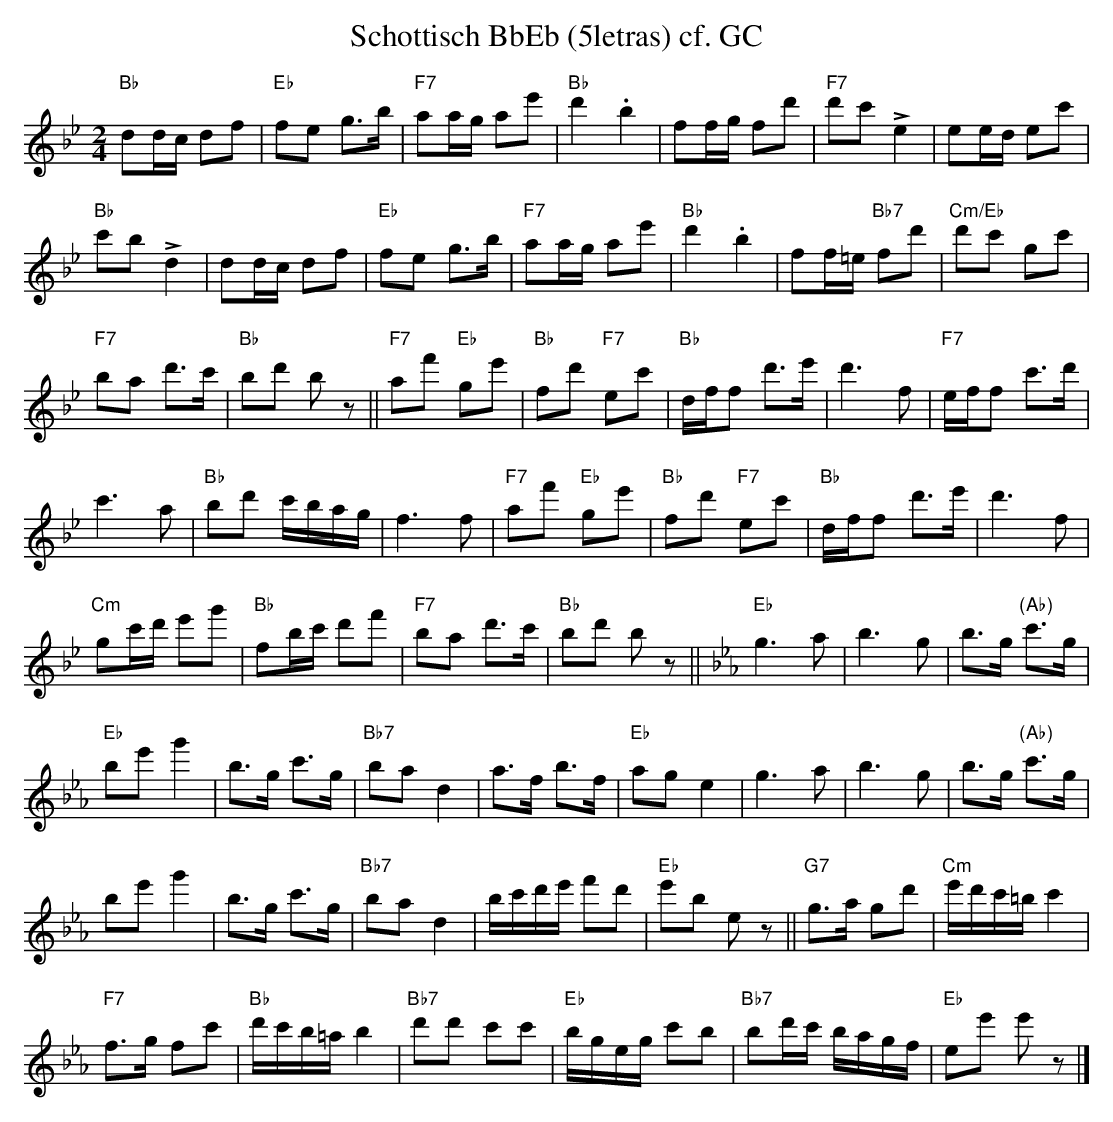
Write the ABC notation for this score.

X:1
T:Schottisch BbEb (5letras) cf. GC
M:2/4
L:1/16
K:Bbmaj%%MIDI gchordon
"Bb"d2dc d2f2 | "Eb"f2e2 g3b | "F7"a2ag a2e'2 | "Bb"d'4.b4 | f2fg f2d'2 | "F7"d'2c'2 !>!e4 | e2ed e2c'2 |
"Bb"c'2b2!>!d4 | d2dc d2f2 | "Eb"f2e2 g3b | "F7"a2ag a2e'2 | "Bb"d'4.b4 | f2f=e "Bb7"f2d'2 | "Cm/Eb"d'2c'2 g2c'2 |
"F7"b2a2 d'3c' | "Bb"b2d'2 b2z2 || "F7"a2f'2 "Eb"g2e'2 | "Bb"f2d'2 "F7"e2c'2 | "Bb"dff2 d'3e' | d'6f2 | "F7"eff2 c'3d' |
c'6a2 | "Bb"b2d'2 c'bag | f6f2 | "F7"a2f'2 "Eb"g2e'2 | "Bb"f2d'2 "F7"e2c'2 | "Bb"dff2 d'3e' | d'6f2 |
"Cm"g2c'd' e'2g'2 | "Bb"f2bc' d'2f'2 | "F7"b2a2 d'3c' | "Bb"b2d'2 b2z2 || [K:Ebmaj] "Eb"g6a2 | b6g2 | b3g "(Ab)"c'3g |
"Eb"b2e'2g'4 | b3g c'3g | "Bb7"b2a2d4 | a3f b3f | "Eb"a2g2e4 | g6a2 | b6g2 | b3g "(Ab)"c'3g |
b2e'2g'4 | b3g c'3g | "Bb7"b2a2d4 | bc'd'e' f'2d'2 | "Eb"e'2b2 e2z2 || "G7"g3a g2d'2 | "Cm"e'd'c'=b c'4 |
"F7"f3g f2c'2 | "Bb"d'c'b=a b4 | "Bb7"d'2d'2 c'2c'2 | "Eb"bgeg c'2b2 | "Bb7"b2d'c' bagf | "Eb"e2e'2 e'2z2 |]
